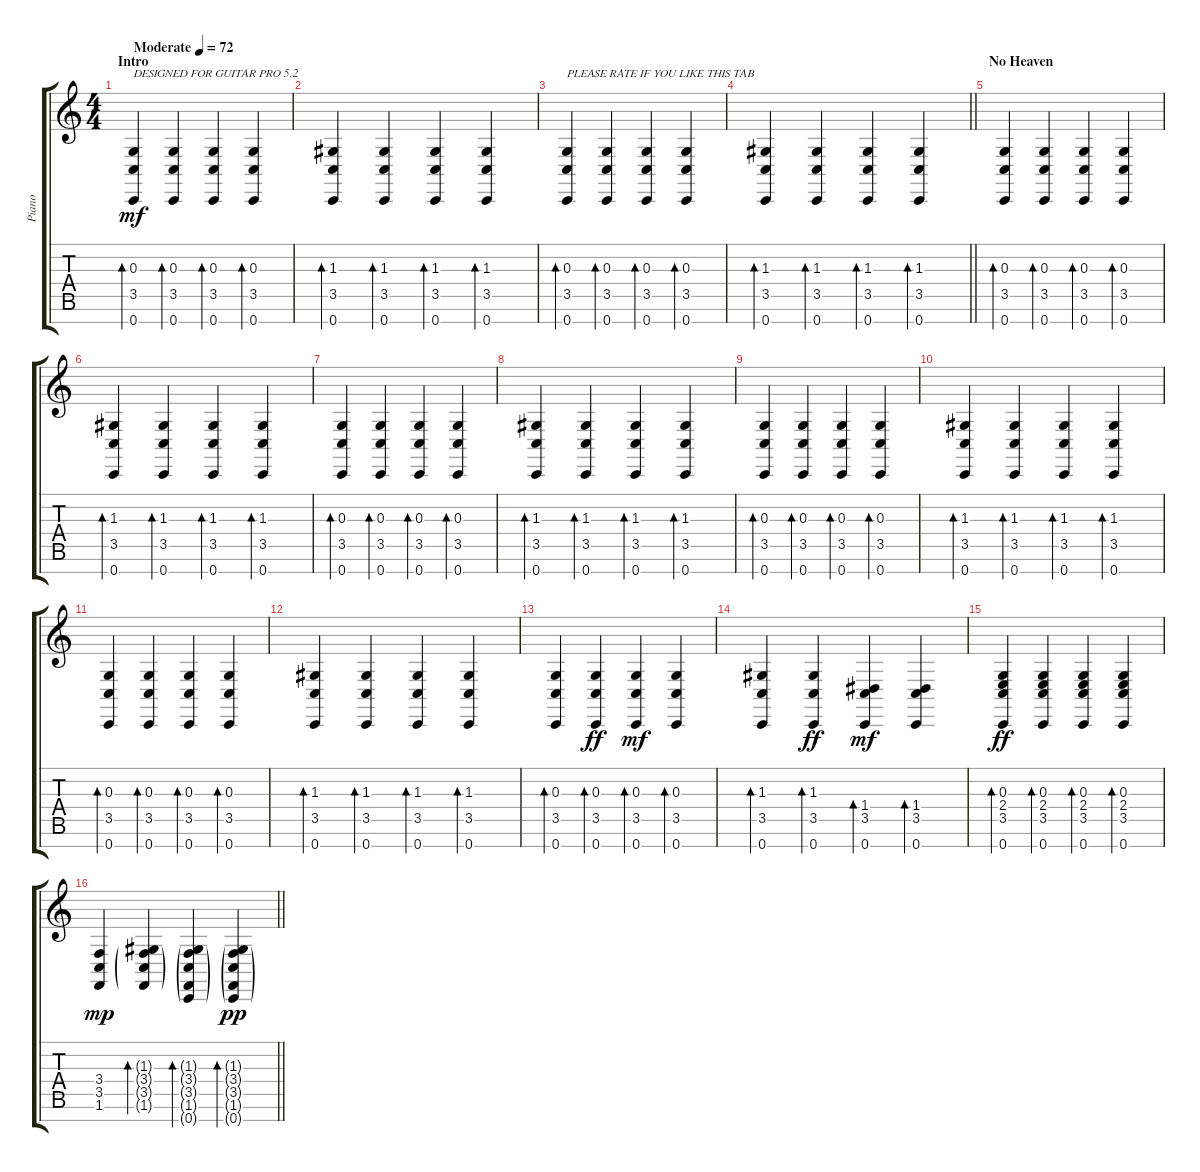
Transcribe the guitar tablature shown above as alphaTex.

\track ("Piano" "Piano") {instrument brightacousticpiano}
\staff {score tabs}
\tuning (E4 B3 G3 D3 A2 E2 C2) {hide}
\ts (4 4)
\section ("" "Intro")
\tempo (72 "Moderate")
\clef g2
\ks c
(0.3 3.5 0.7).4{bd 30 txt "DESIGNED FOR GUITAR PRO 5.2" dy mf instrument brightacousticpiano} (0.3 3.5 0.7).4{bd 30} (0.3 3.5 0.7).4{bd 30} (0.3 3.5 0.7).4{bd 30} |
(1.3 3.5 0.7).4{bd 30} (1.3 3.5 0.7).4{bd 30} (1.3 3.5 0.7).4{bd 30} (1.3 3.5 0.7).4{bd 30} |
(0.3 3.5 0.7).4{bd 30 txt "PLEASE RATE IF YOU LIKE THIS TAB"} (0.3 3.5 0.7).4{bd 30} (0.3 3.5 0.7).4{bd 30} (0.3 3.5 0.7).4{bd 30} |
\barLineRight lightlight
(1.3 3.5 0.7).4{bd 30} (1.3 3.5 0.7).4{bd 30} (1.3 3.5 0.7).4{bd 30} (1.3 3.5 0.7).4{bd 30} |
\section ("" "No Heaven")
(0.3 3.5 0.7).4{bd 30} (0.3 3.5 0.7).4{bd 30} (0.3 3.5 0.7).4{bd 30} (0.3 3.5 0.7).4{bd 30} |
(1.3 3.5 0.7).4{bd 30} (1.3 3.5 0.7).4{bd 30} (1.3 3.5 0.7).4{bd 30} (1.3 3.5 0.7).4{bd 30} |
(0.3 3.5 0.7).4{bd 30} (0.3 3.5 0.7).4{bd 30} (0.3 3.5 0.7).4{bd 30} (0.3 3.5 0.7).4{bd 30} |
(1.3 3.5 0.7).4{bd 30} (1.3 3.5 0.7).4{bd 30} (1.3 3.5 0.7).4{bd 30} (1.3 3.5 0.7).4{bd 30} |
(0.3 3.5 0.7).4{bd 30} (0.3 3.5 0.7).4{bd 30} (0.3 3.5 0.7).4{bd 30} (0.3 3.5 0.7).4{bd 30} |
(1.3 3.5 0.7).4{bd 30} (1.3 3.5 0.7).4{bd 30} (1.3 3.5 0.7).4{bd 30} (1.3 3.5 0.7).4{bd 30} |
(0.3 3.5 0.7).4{bd 30} (0.3 3.5 0.7).4{bd 30} (0.3 3.5 0.7).4{bd 30} (0.3 3.5 0.7).4{bd 30} |
(1.3 3.5 0.7).4{bd 30} (1.3 3.5 0.7).4{bd 30} (1.3 3.5 0.7).4{bd 30} (1.3 3.5 0.7).4{bd 30} |
(0.3 3.5 0.7).4{bd 30} (0.3 3.5 0.7).4{bd 30 dy ff} (0.3 3.5 0.7).4{bd 30 dy mf} (0.3 3.5 0.7).4{bd 30} |
(1.3 3.5 0.7).4{bd 30} (1.3 3.5 0.7).4{bd 30 dy ff} (1.4 3.5 0.7).4{bd 30 dy mf} (1.4 3.5 0.7).4{bd 30} |
(0.3 2.4 3.5 0.7).4{bd 30 dy ff} (0.3 2.4 3.5 0.7).4{bd 30} (0.3 2.4 3.5 0.7).4{bd 30} (0.3 2.4 3.5 0.7).4{bd 30} |
\barLineRight lightlight
(3.4 3.5 1.6).4{dy mp} (1.3{g} 3.4{g} 3.5{g} 1.6{g}).4{bd 30} (1.3{g} 3.4{g} 3.5{g} 1.6{g} 0.7{g}).4{bd 30} (1.3{g} 3.4{g} 3.5{g} 1.6{g} 0.7{g}).4{bd 30 dy pp}
